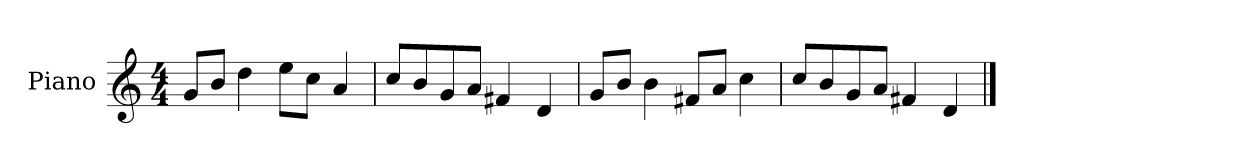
**kern
*part1
*staff1
*I"Piano
*I'P-no
*clefG2
*k[]
*M4/4
*MM90
=1
8g/L
8b/J
4dd\
8ee\L
8cc\J
4a/
=2
8cc/L
8b/
8g/
8a/J
4f#X/
4d/
=3
8g/L
8b/J
4b\
8f#X/L
8a/J
4cc\
=4
8cc/L
8b/
8g/
8a/J
4f#X/
4d/
==
*-
